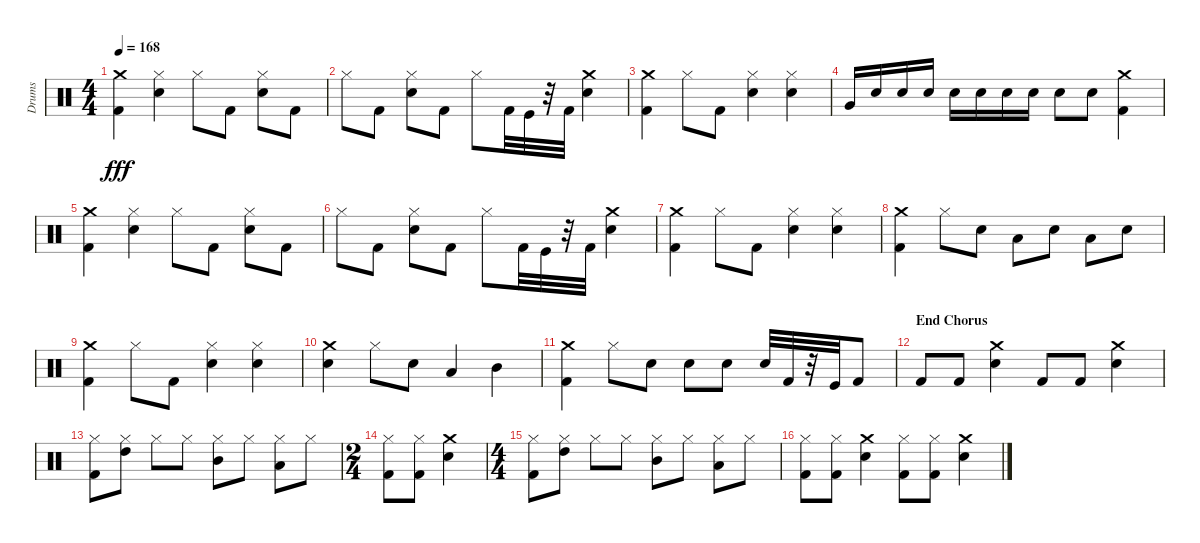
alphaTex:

\track ("Drums" "Drums") {instrument percussion}
\staff {score}
\articulation defaults
\ts (4 4)
\tempo 168
\clef neutral
\ks c
("Kick (hit) 2" "Crash medium (hit)").4{dy fff} ("Hi-Hat (closed)" "Snare (hit) 2").4 "Hi-Hat (closed)".8 "Kick (hit) 2".8 ("Snare (hit) 2" "Hi-Hat (closed)").8 "Kick (hit) 2".8 |
"Hi-Hat (closed)".8 "Kick (hit) 2".8 ("Snare (hit) 2" "Hi-Hat (closed)").8 "Kick (hit) 2".8 "Hi-Hat (closed)".8 "Kick (hit) 2".32 "Kick (hit)".32 r.32 "Kick (hit) 2".32 ("Crash medium (hit)" "Snare (hit) 2").4 |
("Kick (hit) 2" "Crash medium (hit)").4 "Hi-Hat (closed)".8 "Kick (hit) 2".8 ("Snare (hit) 2" "Hi-Hat (closed)").4 ("Hi-Hat (closed)" "Snare (hit) 2").4 |
"Very Low Tom (hit)".16 "Snare (hit) 2".16 "Snare (hit) 2".16 "Snare (hit) 2".16 "Snare (hit) 2".16 "Snare (hit) 2".16 "Snare (hit) 2".16 "Snare (hit) 2".16 "Snare (hit) 2".8 "Snare (hit) 2".8 ("Crash medium (hit)" "Kick (hit) 2").4 |
("Kick (hit) 2" "Crash medium (hit)").4 ("Hi-Hat (closed)" "Snare (hit) 2").4 "Hi-Hat (closed)".8 "Kick (hit) 2".8 ("Snare (hit) 2" "Hi-Hat (closed)").8 "Kick (hit) 2".8 |
"Hi-Hat (closed)".8 "Kick (hit) 2".8 ("Snare (hit) 2" "Hi-Hat (closed)").8 "Kick (hit) 2".8 "Hi-Hat (closed)".8 "Kick (hit) 2".32 "Kick (hit)".32 r.32 "Kick (hit) 2".32 ("Crash medium (hit)" "Snare (hit) 2").4 |
("Kick (hit) 2" "Crash medium (hit)").4 "Hi-Hat (closed)".8 "Kick (hit) 2".8 ("Snare (hit) 2" "Hi-Hat (closed)").4 ("Hi-Hat (closed)" "Snare (hit) 2").4 |
("Kick (hit) 2" "Crash medium (hit)").4 "Hi-Hat (closed)".8 "Snare (hit) 2".8 "Low Tom (hit)".8 "Snare (hit) 2".8 "Low Tom (hit)".8 "Snare (hit) 2".8 |
("Kick (hit) 2" "Crash medium (hit)").4 "Hi-Hat (closed)".8 "Kick (hit) 2".8 ("Snare (hit) 2" "Hi-Hat (closed)").4 ("Hi-Hat (closed)" "Snare (hit) 2").4 |
("Snare (hit) 2" "Crash medium (hit)").4 "Hi-Hat (closed)".8 "Snare (hit) 2".8 "Low Tom (hit)".4 "Mid Tom (hit)".4 |
("Kick (hit) 2" "Crash medium (hit)").4 "Hi-Hat (closed)".8 "Snare (hit) 2".8 "Snare (hit) 2".8 "Snare (hit) 2".8 "Snare (hit) 2".32 "Kick (hit) 2".32 r.32 "Kick (hit)".32 "Kick (hit) 2".8 |
\section ("" "End Chorus")
"Kick (hit) 2".8 "Kick (hit) 2".8 ("Snare (hit) 2" "Crash medium (hit)").4 "Kick (hit) 2".8 "Kick (hit) 2".8 ("Crash medium (hit)" "Snare (hit) 2").4 |
("Hi-Hat (closed)" "Kick (hit) 2").8 ("High Tom (hit)" "Hi-Hat (closed)").8{balance 16} "Hi-Hat (closed)".8{balance 8} "Hi-Hat (closed)".8 ("Mid Tom (hit)" "Hi-Hat (closed)").8 "Hi-Hat (closed)".8 ("Low Tom (hit)" "Hi-Hat (closed)").8{balance 0} "Hi-Hat (closed)".8{balance 8} |
\ts (2 4)
("Kick (hit) 2" "Hi-Hat (closed)").8 ("Kick (hit) 2" "Hi-Hat (closed)").8 ("Snare (hit) 2" "Crash medium (hit)").4 |
\ts (4 4)
("Hi-Hat (closed)" "Kick (hit) 2").8 ("High Tom (hit)" "Hi-Hat (closed)").8{balance 16} "Hi-Hat (closed)".8{balance 8} "Hi-Hat (closed)".8 ("Mid Tom (hit)" "Hi-Hat (closed)").8 "Hi-Hat (closed)".8 ("Hi-Hat (closed)" "Low Tom (hit)").8{balance 0} "Hi-Hat (closed)".8{balance 8} |
("Hi-Hat (closed)" "Kick (hit) 2").8 ("Hi-Hat (closed)" "Kick (hit) 2").8 ("Snare (hit) 2" "Crash medium (hit)").4 ("Kick (hit) 2" "Hi-Hat (closed)").8 ("Kick (hit) 2" "Hi-Hat (closed)").8 ("Crash medium (hit)" "Snare (hit) 2").4
